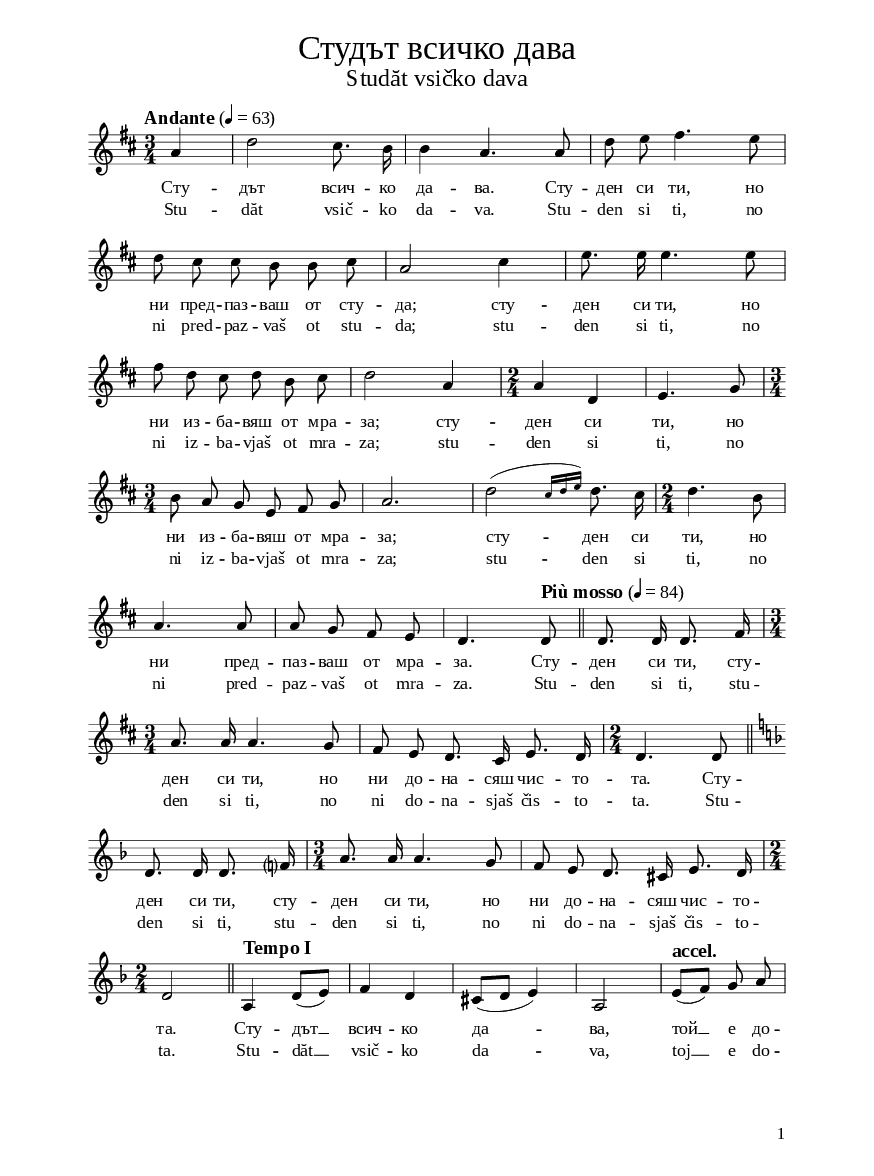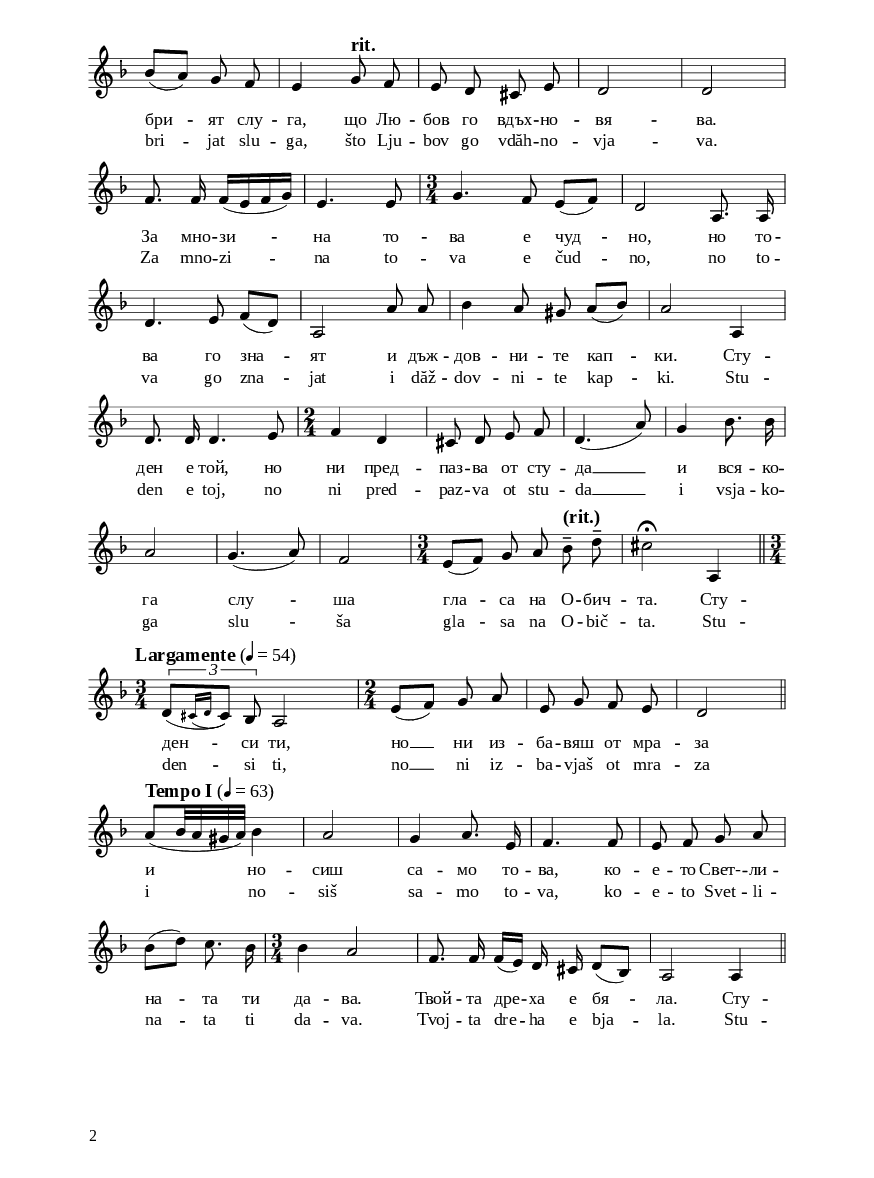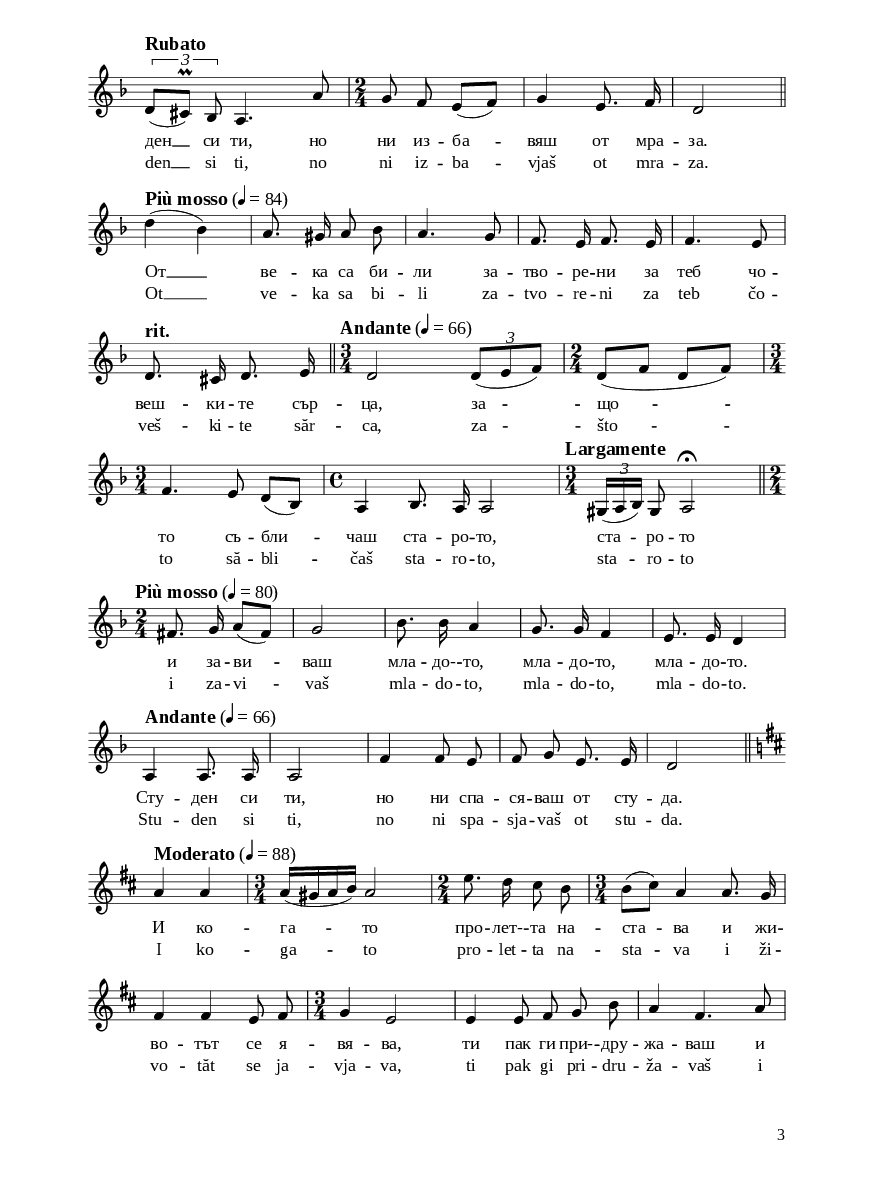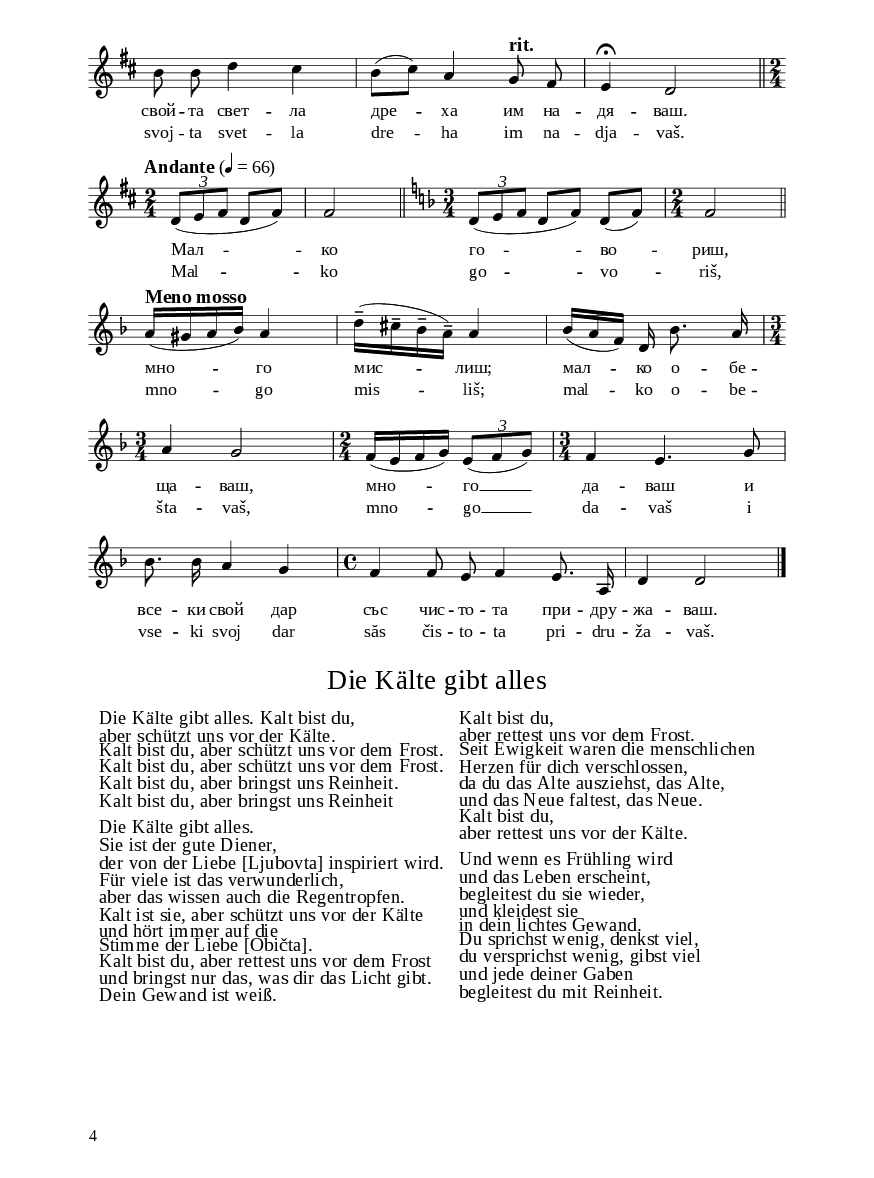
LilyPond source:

\version "2.24.3"

\include "include/globals.ily"

\bookpart {
  \label #'ref126
  \tocItem \markup "Студът всичко дава – Studăt vsičko dava"
  \paper {
    print-all-headers = ##t
    print-page-number = ##t
    print-first-page-number = ##t

    % put page numbers on the bottom
    oddHeaderMarkup = \markup ""
    evenHeaderMarkup = \markup ""
    oddFooterMarkup = \markup
    \fill-line {
      ""
      \if \should-print-page-number \fromproperty #'page:page-number-string
    }
    evenFooterMarkup = \markup
    \fill-line {
      \if \should-print-page-number \fromproperty #'page:page-number-string
      ""
    }

    left-margin = 1.5\cm
    right-margin = 1.5\cm
    top-margin = 1.2\cm
    bottom-margin = 1.0\cm
    ragged-bottom = ##t % do not spread the staves to fill the whole vertical space

    % change distance between staves
    system-system-spacing =
    #'((basic-distance . 16)
       (minimum-distance . 8)
       (padding . 2)
       (stretchability . 12))
  }

  \header {
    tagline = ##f
  }
  \score {
    \include "include/score-layout.ily"

    \new Voice \absolute {
      \clef treble
      \key d \major
      \time 3/4
      \tempoFunc "Andante" 4 "63"
      \autoBeamOff
      \partial 4
      a'4 | % 2
      d''2  cis''8.  b'16 | % 3
      b'4  a'4.  a'8 | % 4
      d''8  e''8  fis''4.  e''8
      \break | % 5
      d''8  cis''8  cis''8  b'8
      b'8  cis''8 | % 6
      a'2  cis''4 | % 7
      e''8.  e''16  e''4.  e''8
      \break | % 8
      fis''8  d''8  cis''8  d''8
      b'8  cis''8 | % 9
      d''2  a'4 |
      \time 2/4  |
      a'4  d'4 | % 11
      e'4.  g'8 \break | % 12
      \time 3/4  | % 12
      b'8  a'8  g'8  e'8  fis'8
      g'8 | % 13
      a'2. | % 14

      \afterGrace 32/33 d''2 ( {
        cis''16  [  d''16
        e''16 ] )
      }  d''8.  cis''16 | % 15

      \time 2/4  | % 15
      d''4.  b'8 \break | % 16
      a'4.  a'8 | % 17
      a'8  g'8  fis'8  e'8 | % 18
      d'4. \tempoFunc "Più mosso" 4 "84" d'8 | \bar "||" % 19
      d'8.  d'16  d'8.  fis'16 \break |
      \time 3/4  |
      a'8.  a'16  a'4.  g'8 | % 21
      fis'8  e'8  d'8.  cis'16  e'8.
      d'16 | % 22
      \time 2/4  | % 22
      d'4.  d'8 \break | \bar "||"  % 23
      \key d \minor d'8.  d'16  d'8.  f'?16 | % 24
      \time 3/4  | % 24
      a'8.  a'16  a'4.  g'8 | % 25
      f'8  e'8  d'8.  cis'16  e'8.
      d'16  % 26
      \break | % 27
      \time 2/4  | % 26
      d'2 \bar "||"
      | % 27
      \tempo "Tempo I" a4  d'8 ( [  e'8 ) ] | % 28
      f'4  d'4 | % 29
      cis'8 ( [  d'8 ]  e'4 ) |
      a2 | % 31
      \tempo "accel." e'8 ( [ f'8 ) ]
      g'8  a'8 \break | % 32
      bes'8 ( [  a'8 ) ]  g'8  f'8 | % 33
      e'4  \tempo "rit."g'8 f'8 | % 34
      e'8  d'8  cis'8  e'8 | % 35
      d'2 | % 36
      d'2 \break | % 37
      f'8.  f'16  f'16 ( [  e'16  f'16
      g'16 ) ] | % 38
      e'4.  e'8 | % 39
      \time 3/4  | % 39
      g'4.  f'8  e'8 ( [  f'8 ) ] |
      d'2  a8.  a16 \break | % 41
      d'4.  e'8  f'8 ( [  d'8 ) ] | % 42
      a2  a'8  a'8 | % 43
      bes'4  a'8  gis'8  a'8 ( [
      bes'8 ) ] | % 44
      a'2  a4 | % 45
      d'8.  d'16  d'4.  e'8 | % 46
      \time 2/4  | % 46
      f'4  d'4 | % 47
      cis'8  d'8  e'8  f'8 | % 48
      d'4. (  a'8 ) | % 49
      g'4  bes'8.  bes'16 \break |
      a'2 | % 51
      g'4. (  a'8 ) | % 52
      f'2 | % 53
      \time 3/4  | % 53
      e'8 ( [  f'8 ) ]  g'8  a'8
      \tempo "(rit.)" bes'8 -- d''8 -- | % 54
      cis''2 ^\fermata  a4 \time 3/4 \break | \bar "||"  % 55

      \tempoFunc "Largamente" 4 "54"
      \times 2/3  {
        \once \override Slur.positions = #'(-1 . -3.2)
        d'8[ \=1( \grace { cis'16 \=2([ d'16 ]}  cis'8 \=1)\=2)] bes8
      }
      a2 | % 56
      \time 2/4  | % 56
      e'8 ( [  f'8 ) ]  g'8  a'8  | % 57
      e'8  g'8  f'8  e'8 | % 58
      d'2 \break \bar "||"  % 59
      \tempoFunc "Tempo I" 4 "63"
      a'8 ( [  bes'32  a'32  gis'32
      a'32 ) ]  bes'4 |
      a'2 | % 61
      g'4  a'8.  e'16 | % 62
      f'4.  f'8 | % 63
      e'8  f'8  g'8  a'8 \break | % 64
      bes'8 ( [  d''8 ) ]  c''8.
      bes'16 | % 65
      \time 3/4  | % 65
      bes'4  a'2 | % 66
      f'8.  f'16  f'16 ( [  e'16 ) ]
      d'16  cis'16  d'8 ( [  bes8 ) ] | % 67
      a2  a4 \break \bar "||"  % 68
    \once \override TupletBracket.positions = #'(4.5 . 4.5)
      \times 2/3  {
        \tempo "Rubato" d'8 ( [ cis'8 \prall ])
        bes8
      }
      a4. a'8
      | % 69
      \time 2/4  | % 69
      g'8 f'8  e'8 ( [
      f'8 ) ] |
      g'4  e'8.  f'16 | % 71
      d'2 \bar "||"
      \break | % 72

      \tempoFunc "Più mosso" 4 "84" d''4 (bes'4)  | % 73
      a'8. gis'16  a'8  bes'8
      | % 74
      a'4.  g'8 | % 75
      f'8.  e'16  f'8.  e'16 | % 76
      f'4.  e'8 \break | % 77
      \tempo"rit." d'8. cis'16  d'8.
      e'16 \bar "||"  % 78
      \time 3/4  | % 78
      \tempoFunc "Andante" 4 "66" d'2
      \times 2/3  {
        d'8 ( [  e'8  f'8 ) ]
      }
      | % 79
      \time 2/4  | % 79
      d'8 ( [  f'8 ]  d'8 [  f'8 ) ] \break |
      \time 3/4  |
      f'4.  e'8  d'8 ( [  bes8 ) ] | % 81
      \time 4/4  | % 81
      a4  bes8.  a16  a2 | % 82
      \time 3/4  | % 82
      \times 2/3  {
        \tempo "Largamente" gis16 ( [ a16
        bes16 )]
      }
      gis8  a2 ^\fermata \bar "||"
      \break | % 83
      \time 2/4  | % 83
      \tempoFunc "Più mosso" 4 "80" fis'8.  g'16  a'8 ( [
      fis'8 ) ] | % 84
      g'2 | % 85
      bes'8.  bes'16  a'4 | % 86
      g'8.  g'16  f'4 | % 87
      e'8.
      e'16
      d'4

      \stemNeutral
      \break | % 88
      \tempoFunc "Andante" 4 "66" a4  a8.  a16 | % 89
      a2 |
      f'4  f'8  e'8 | % 91
      f'8  g'8  e'8.  e'16 | % 92
      d'2 \bar "||"
      \break | % 93

      \key d \major | % 93
      \tempoFunc "Moderato" 4 "88" a'4  a'4 | % 94
      \time 3/4  | % 94
      a'16 ( [  gis'16  a'16  b'16 ) ]
      a'2 | % 95
      \time 2/4  | % 95
      e''8.  d''16  cis''8  b'8 | % 96
      \time 3/4  | % 96
      b'8 ( [  cis''8 ) ]  a'4  a'8.
      g'16 \break | % 97
      fis'4  fis'4  e'8  fis'8 | % 98
      \time 3/4 g'4  e'2 | % 99
      e'4  e'8  fis'8  g'8  b'8
      |
      a'4  fis'4.  a'8  \break | % 101
      b'8  b'8  d''4  cis''4 | % 102
      b'8 ( [  cis''8 ) ]  a'4  \tempo"rit."g'8 fis'8 | % 103
      | % 103
      e'4 ^\fermata  d'2 \bar "||" |
      \break % 104

      \time 2/4
      % 104
      \tempoFunc "Andante" 4 "66"
      \times 2/3  {
        d'8 ( [  e'8  fis'8 ]
      }

      %\once \override TextScript.extra-offset = #'(-1 . 1)
      d'8

      [  fis'8 ) ] | % 105
      fis'2 \bar "||"  % 106
      \key d \minor
      \time 3/4  | % 106

      \times 2/3  {
        d'8 ( [  e'8  f'8 ]
      }
      d'8 [  f'8 ) ]  d'8 ( [  f'8 ) ] | % 107
      \time 2/4  | % 107
      f'2 \break \bar "||"  % 108

      \tempo "Meno mosso" a'16 ( [  gis'16  a'16  bes'16 ) ]
      a'4 | % 109
      d''16-- ( [  cis''16--  bes'16--  a'16--
      ) ]  a'4 |
      bes'16 ( [  a'16  f'16 )]  d'16
      bes'8.  a'16 \break | % 111
      \time 3/4  | % 111
      a'4 g'2 | % 112
      \time 2/4  | % 112
      f'16 ( [  e'16  f'16  g'16 ) ]

      \times 2/3  {
        e'8 ( [  f'8  g'8 ) ]
      }
      | % 113
      \time 3/4  | % 113
      f'4  e'4.  g'8 \break | % 114
      bes'8.  bes'16  a'4  g'4 | % 115
      \time 4/4  | % 115
      f'4  f'8  e'8  f'4  e'8.
      a16 | % 116

      d'4  d'2 \bar "|."

    }

    \addlyrics {
      Сту -- дът всич -- ко да -- ва. Сту
      -- ден си ти, но ни пред -- паз --
      ваш от сту -- да; сту -- ден си
      ти, но ни из -- ба -- вяш от мра
      -- за; сту -- ден си ти, но ни из
      -- ба -- вяш от мра -- за; сту -- ден
      си ти, но ни пред --
      паз -- ваш от мра -- за. Сту -- ден
      си ти, сту -- ден си ти, но ни
      до -- на -- сяш чис -- то -- та. Сту
      -- ден си ти, сту -- ден си ти,
      но ни до -- на -- сяш чис -- то --
      та. Сту -- дът __  всич -- ко да
      --  ва, той __  е до -- бри
      -- ят слу -- га, що Лю -- бов го
      вдъх -- но -- вя -- ва. За мно -- зи
      --   на то -- ва е чуд
      -- но, но то -- ва го зна --
      ят и дъж -- дов -- ни -- те кап
      -- ки. Сту -- ден е той, но ни
      пред -- паз -- ва от сту -- да __
      и вся -- ко -- га слу -- ша гла
      -- са на О -- бич -- та. Сту --
      ден  --   си ти, но __  ни
      из -- ба -- вяш от мра -- за и
      но -- сиш са -- мо
      то -- ва, ко -- е -- то "Свет-" -- ли --
      на -- та ти да -- ва. Твой -- та
      дре  -- ха е бя -- ла. Сту --
      ден __  си ти, но ни из -- ба
      -- вяш от мра -- за. От __  ве --
      ка са би -- ли за -- тво -- ре --
      ни за теб чо -- веш -- ки -- те
      сър -- ца, за --  що --
      то съ -- бли -- чаш ста --
      ро -- то, ста --  ро -- то и
      за -- ви -- ваш мла -- "до-" -- то,
      мла -- до -- то, мла -- до -- то. Сту --
      ден си ти, но ни спа -- ся -- ваш
      от сту -- да. И ко -- га --
      то про -- "лет-" -- та на -- ста
      -- ва и жи -- во -- тът се я --
      вя -- ва, ти пак ги "при-" -- дру --
      жа -- ваш и свой -- та свет -- ла
      дре -- ха им на -- дя -- ваш.
      Мал --  ко го --
      во -- риш, мно --
      го мис --   лиш;
      мал -- ко о -- бе -- ща -- ваш,
      мно --   го __  да --
      ваш и все -- ки свой дар със
      чис -- то -- та при -- дру -- жа --
      ваш.}

      \addlyrics {
        Stu -- dăt vsič -- ko da -- va. Stu
        -- den si ti, no ni pred -- paz --
        vaš ot stu -- da; stu -- den si
        ti, no ni iz -- ba -- vjaš ot mra
        -- za; stu -- den si ti, no ni iz
        -- ba -- vjaš ot mra -- za; stu -- den
        si ti, no ni pred --
        paz -- vaš ot mra -- za. Stu -- den
        si ti, stu -- den si ti, no ni
        do -- na -- sjaš čis -- to -- ta. Stu
        -- den si ti, stu -- den si ti,
        no ni do -- na -- sjaš čis -- to --
        ta. Stu -- dăt __  vsič -- ko da
        --  va, toj __  e do -- bri
        -- jat slu -- ga, što Lju -- bov go
        vdăh -- no -- vja -- va. Za mno -- zi
        --   na to -- va e čud
        -- no, no to -- va go zna --
        jat i dăž -- dov -- ni -- te kap
        -- ki. Stu -- den e toj, no ni
        pred -- paz -- va ot stu -- da __
        i vsja -- ko -- ga slu -- ša gla
        -- sa na O -- bič -- ta. Stu --
        den  --   si ti, no __  ni
        iz -- ba -- vjaš ot mra -- za i
        no -- siš sa -- mo
        to -- va, ko -- e -- to Svet -- li --
        na -- ta ti da -- va. Tvoj -- ta
        dre -- ha e bja -- la. Stu --
        den __  si ti, no ni iz -- ba
        -- vjaš ot mra -- za. Ot __  ve --
        ka sa bi -- li za -- tvo -- re --
        ni za teb čo -- veš -- ki -- te
        săr -- ca, za --  što --
        to să -- bli -- čaš sta --
        ro -- to, sta --  ro -- to i
        za -- vi -- vaš mla -- do -- to,
        mla -- do -- to, mla -- do -- to. Stu --
        den si ti, no ni spa -- sja -- vaš
        ot stu -- da. I ko -- ga --
        to pro -- let -- ta na -- sta
        -- va i ži -- vo -- tăt se ja --
        vja -- va, ti pak gi pri -- dru --
        ža -- vaš i svoj -- ta svet -- la
        dre -- ha im na -- dja -- vaš.
        Mal --  ko go --
        vo -- riš, mno --
        go mis --   liš;
        mal -- ko o -- be -- šta -- vaš,
        mno --   go __  da --
        vaš i vse -- ki svoj dar săs
        čis -- to -- ta pri -- dru -- ža --
        vaš.}

        \header {
          title = \titleFunc "Студът всичко дава" "Studăt vsičko dava"
        }

        \midi{}

      } % score


      \markup \vspace #1

      % include foreign translation(s) of the song
      \version "2.24.3"

\markup \fill-line { \fontsize #deTitleFontSize "Die Kälte gibt alles" }
\markup \null
\markup \fontsize #+1.7 {

  \vspace #1
  \override #'(baseline-skip . 1.8)


  \column {
    \line { " "  Die Kälte gibt alles. Kalt bist du,}

    \line { " " aber schützt uns vor der Kälte.}

    \line { " " Kalt bist du, aber schützt uns vor dem Frost.}

    \line { " "  Kalt bist du, aber schützt uns vor dem Frost.}

    \line { " "  Kalt bist du, aber bringst uns Reinheit.}

    \line { " "   Kalt bist du, aber bringst uns Reinheit}

    \line { " "  }


    \line { " "  Die Kälte gibt alles.}

    \line { " "  Sie ist der gute Diener,}

    \line { " " der von der Liebe [Ljubovta] inspiriert wird.}

    \line { " "  Für viele ist das verwunderlich,}

    \line { " " aber das wissen auch die Regentropfen.}

    \line { " "  Кalt ist sie, aber schützt uns vor der Kälte}

    \line { " " und hört immer auf die }
    
    \line { " " Stimme der Liebe [Običta].}

    \line { " "  Kalt bist du, aber rettest uns vor dem Frost}

    \line { " " und bringst nur das, was dir das Licht gibt.}

    \line { " " Dein Gewand ist weiß.}



  }


  \override #'(baseline-skip . 1.8)
 
  \column {


    \line { " " Kalt bist du, }
    \line { " "   aber rettest uns vor dem Frost.}

    \line { " " Seit Ewigkeit waren die menschlichen  }

    \line { " "  Herzen für dich verschlossen,}

    \line { " " da du das Alte ausziehst, das Alte, }

    \line { " " und das Neue faltest, das Neue.}

    \line { " "  Kalt bist du, }
    \line { " "        aber rettest uns vor der Kälte.}



    \line { " "  }

    \line { " " Und wenn es Frühling wird}

    \line { " " und das Leben erscheint,}

    \line { " " begleitest du sie wieder,}

    \line { " " und kleidest sie }
     \line { " " in dein lichtes Gewand.}

    \line { " " Du sprichst wenig, denkst viel,}

    \line { " " du versprichst wenig, gibst viel}

    \line { " " und jede deiner Gaben }

    \line { " "  begleitest du mit Reinheit.}

  }
}


    } % bookpart
